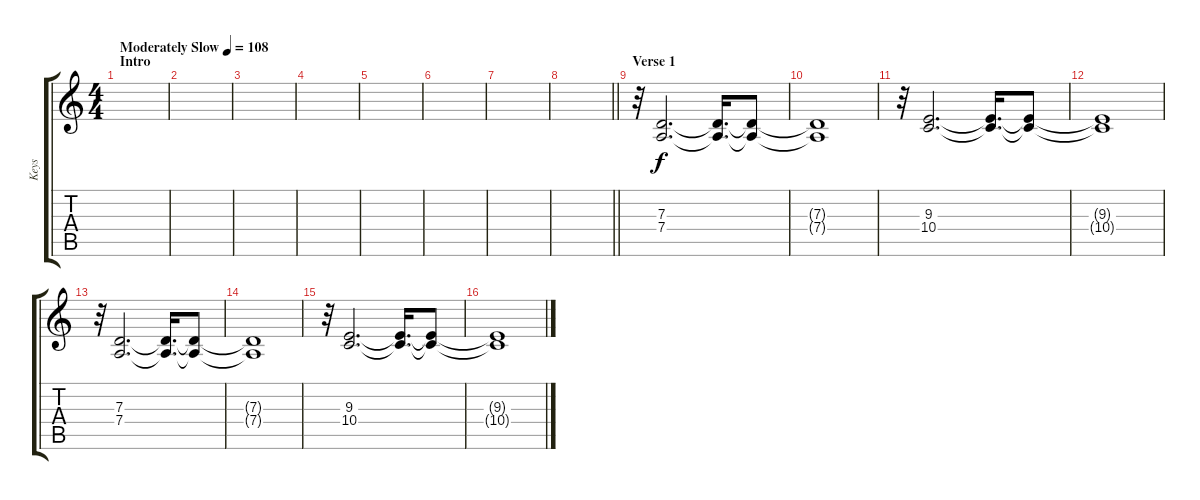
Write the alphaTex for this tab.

\track ("Keys" "Keys") {instrument drawbarorgan}
\staff {score tabs}
\tuning (E4 B3 G3 D3 A2 E2) {hide}
\ts (4 4)
\section ("" "Intro")
\tempo (108 "Moderately Slow")
\clef g2
\ks c
|
|
|
|
|
|
|
\barLineRight lightlight
|
\section ("" "Verse 1")
r.32 (7.3 7.4).2{d} (7.3{t} 7.4{t}).16{d} (7.3{t} 7.4{t}).8 |
(7.3{t} 7.4{t}).1 |
r.32 (9.3 10.4).2{d} (9.3{t} 10.4{t}).16{d} (9.3{t} 10.4{t}).8 |
(9.3{t} 10.4{t}).1 |
r.32 (7.3 7.4).2{d} (7.3{t} 7.4{t}).16{d} (7.3{t} 7.4{t}).8 |
(7.3{t} 7.4{t}).1 |
r.32 (9.3 10.4).2{d} (9.3{t} 10.4{t}).16{d} (9.3{t} 10.4{t}).8 |
(9.3{t} 10.4{t}).1
